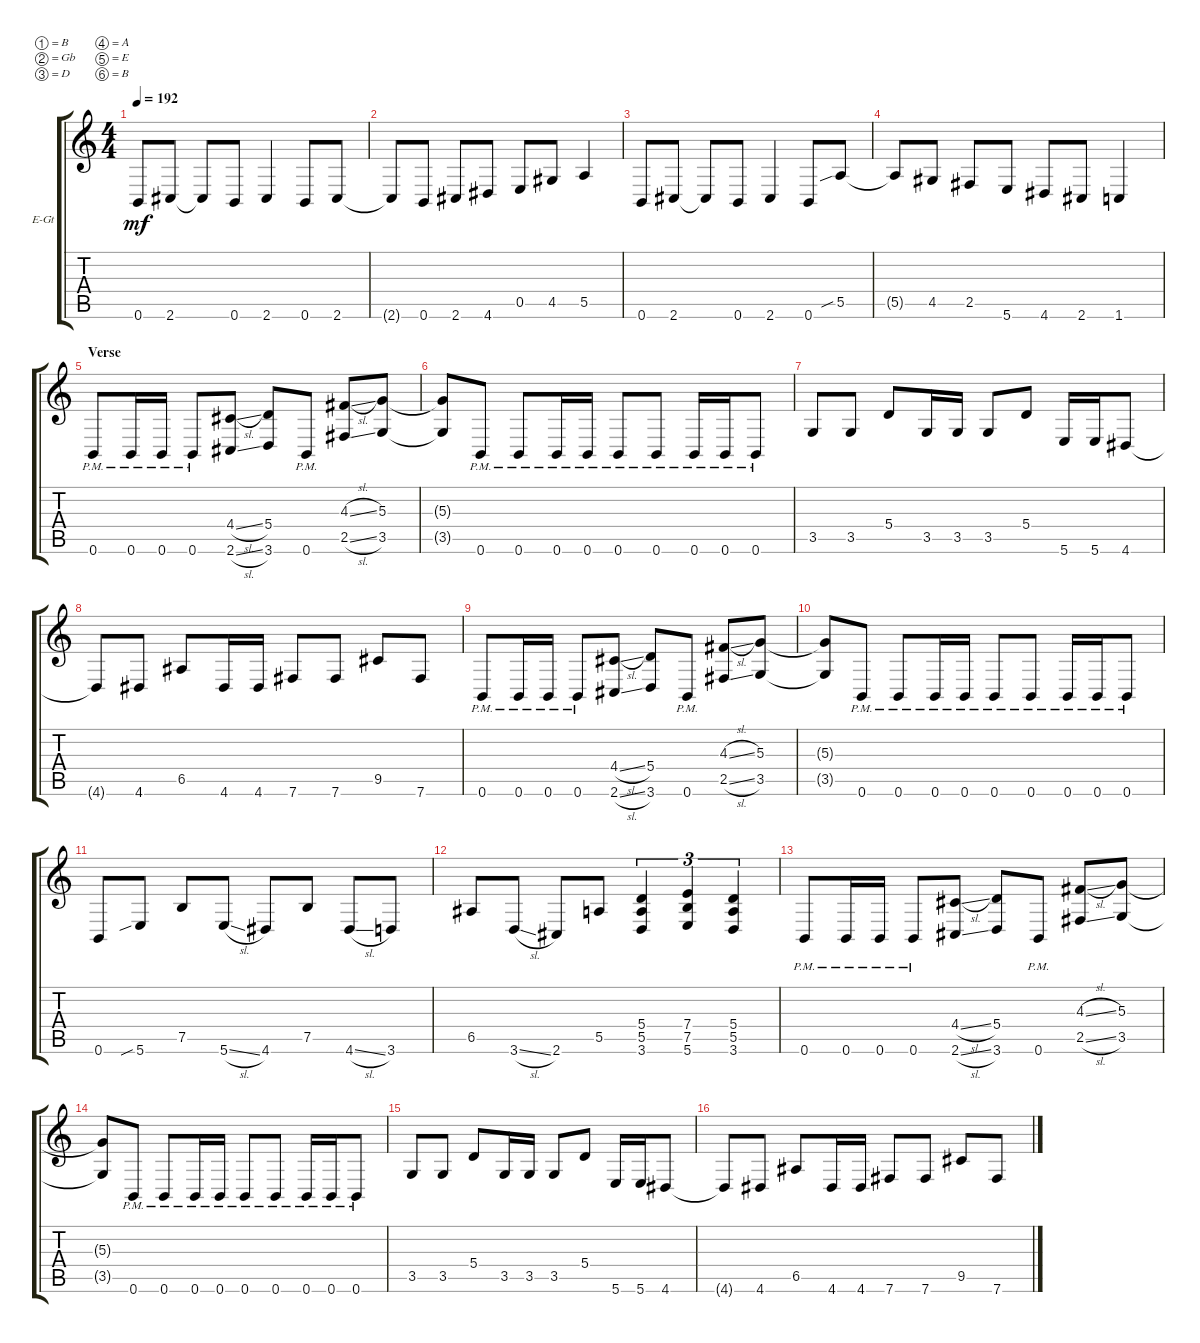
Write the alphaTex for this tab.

\bracketExtendMode groupsimilarinstruments
\firstSystemTrackNameOrientation horizontal
\otherSystemsTrackNameOrientation horizontal
\track ("Electric Guitar 1" "E-Gt") {instrument distortionguitar}
\staff {score tabs}
\tuning (B3 Gb3 D3 A2 E2 B1)
\ts (4 4)
\tempo 192
\clef g2
\ks c
0.6.8{dy mf} 2.6.8 2.6{t}.8 0.6.8 2.6.4 0.6.8 2.6.8 |
2.6{t}.8 0.6.8 2.6.8 4.6.8 0.5.8 4.5.8 5.5.4 |
0.6.8 2.6.8 2.6{t}.8 0.6.8 2.6.4 0.6.8 5.5{sib}.8 |
5.5{t}.8 4.5.8 2.5.8 5.6.8 4.6.8 2.6.8 1.6.4 |
\section ("" "Verse")
0.6{pm}.8 0.6{pm}.16 0.6{pm}.16 0.6{pm}.8 (2.6{sl} 4.4{sl}).8 (3.6 5.4).8 0.6{pm}.8 (2.5{sl} 4.3{sl}).8 (3.5 5.3).8 |
(3.5{t} 5.3{t}).8 0.6{pm}.8 0.6{pm}.8 0.6{pm}.16 0.6{pm}.16 0.6{pm}.8 0.6{pm}.8 0.6{pm}.16 0.6{pm}.16 0.6{pm}.8 |
3.5.8 3.5.8 5.4.8 3.5.16 3.5.16 3.5.8 5.4.8 5.6.16 5.6.16 4.6.8 |
4.6{t}.8 4.6.8 6.5.8 4.6.16 4.6.16 7.6.8 7.6.8 9.5.8 7.6.8 |
0.6{pm}.8 0.6{pm}.16 0.6{pm}.16 0.6{pm}.8 (2.6{sl} 4.4{sl}).8 (3.6 5.4).8 0.6{pm}.8 (2.5{sl} 4.3{sl}).8 (3.5 5.3).8 |
(3.5{t} 5.3{t}).8 0.6{pm}.8 0.6{pm}.8 0.6{pm}.16 0.6{pm}.16 0.6{pm}.8 0.6{pm}.8 0.6{pm}.16 0.6{pm}.16 0.6{pm}.8 |
0.6.8 5.6{sib}.8 7.5.8 5.6{sl}.8 4.6.8 7.5.8 4.6{sl}.8 3.6.8 |
6.5.8 3.6{sl}.8 2.6.8 5.5.8 (3.6 5.5 5.4).4{tu (3 2)} (5.6 7.5 7.4).4{tu (3 2)} (3.6 5.5 5.4).4{tu (3 2)} |
0.6{pm}.8 0.6{pm}.16 0.6{pm}.16 0.6{pm}.8 (2.6{sl} 4.4{sl}).8 (3.6 5.4).8 0.6{pm}.8 (2.5{sl} 4.3{sl}).8 (3.5 5.3).8 |
(3.5{t} 5.3{t}).8 0.6{pm}.8 0.6{pm}.8 0.6{pm}.16 0.6{pm}.16 0.6{pm}.8 0.6{pm}.8 0.6{pm}.16 0.6{pm}.16 0.6{pm}.8 |
3.5.8 3.5.8 5.4.8 3.5.16 3.5.16 3.5.8 5.4.8 5.6.16 5.6.16 4.6.8 |
4.6{t}.8 4.6.8 6.5.8 4.6.16 4.6.16 7.6.8 7.6.8 9.5.8 7.6.8
